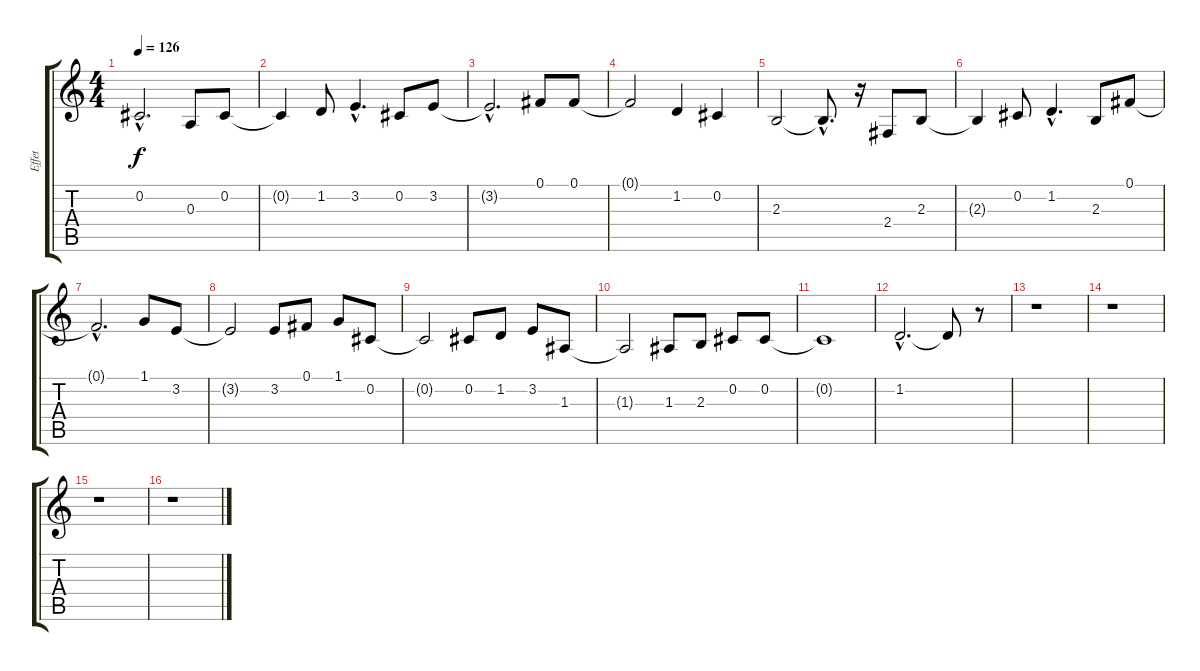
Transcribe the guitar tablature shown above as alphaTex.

\track ("Effet" "Effet") {instrument whistle}
\staff {score tabs}
\tuning (Gb4 Db4 A3 E3 B2 Gb2) {hide}
\ts (4 4)
\tempo 126
\clef g2
\ks c
0.2{hac}.2{d dy f} 0.3.8 0.2.8 |
0.2{t}.4 1.2.8 3.2{hac}.4{d} 0.2.8 3.2.8 |
3.2{hac t}.2{d} 0.1.8 0.1.8 |
0.1{t}.2 1.2.4 0.2.4 |
2.3.2 2.3{hac t}.8{d} r.16 2.4.8 2.3.8 |
2.3{t}.4 0.2.8 1.2{hac}.4{d} 2.3.8 0.1.8 |
0.1{hac t}.2{d} 1.1.8 3.2.8 |
3.2{t}.2 3.2.8 0.1.8 1.1.8 0.2.8 |
0.2{t}.2 0.2.8 1.2.8 3.2.8 1.3.8 |
1.3{t}.2 1.3.8 2.3.8 0.2.8 0.2.8 |
0.2{t}.1 |
1.2{hac}.2{d} 1.2{t}.8 r.8 |
r.1 |
r.1 |
r.1 |
r.1
